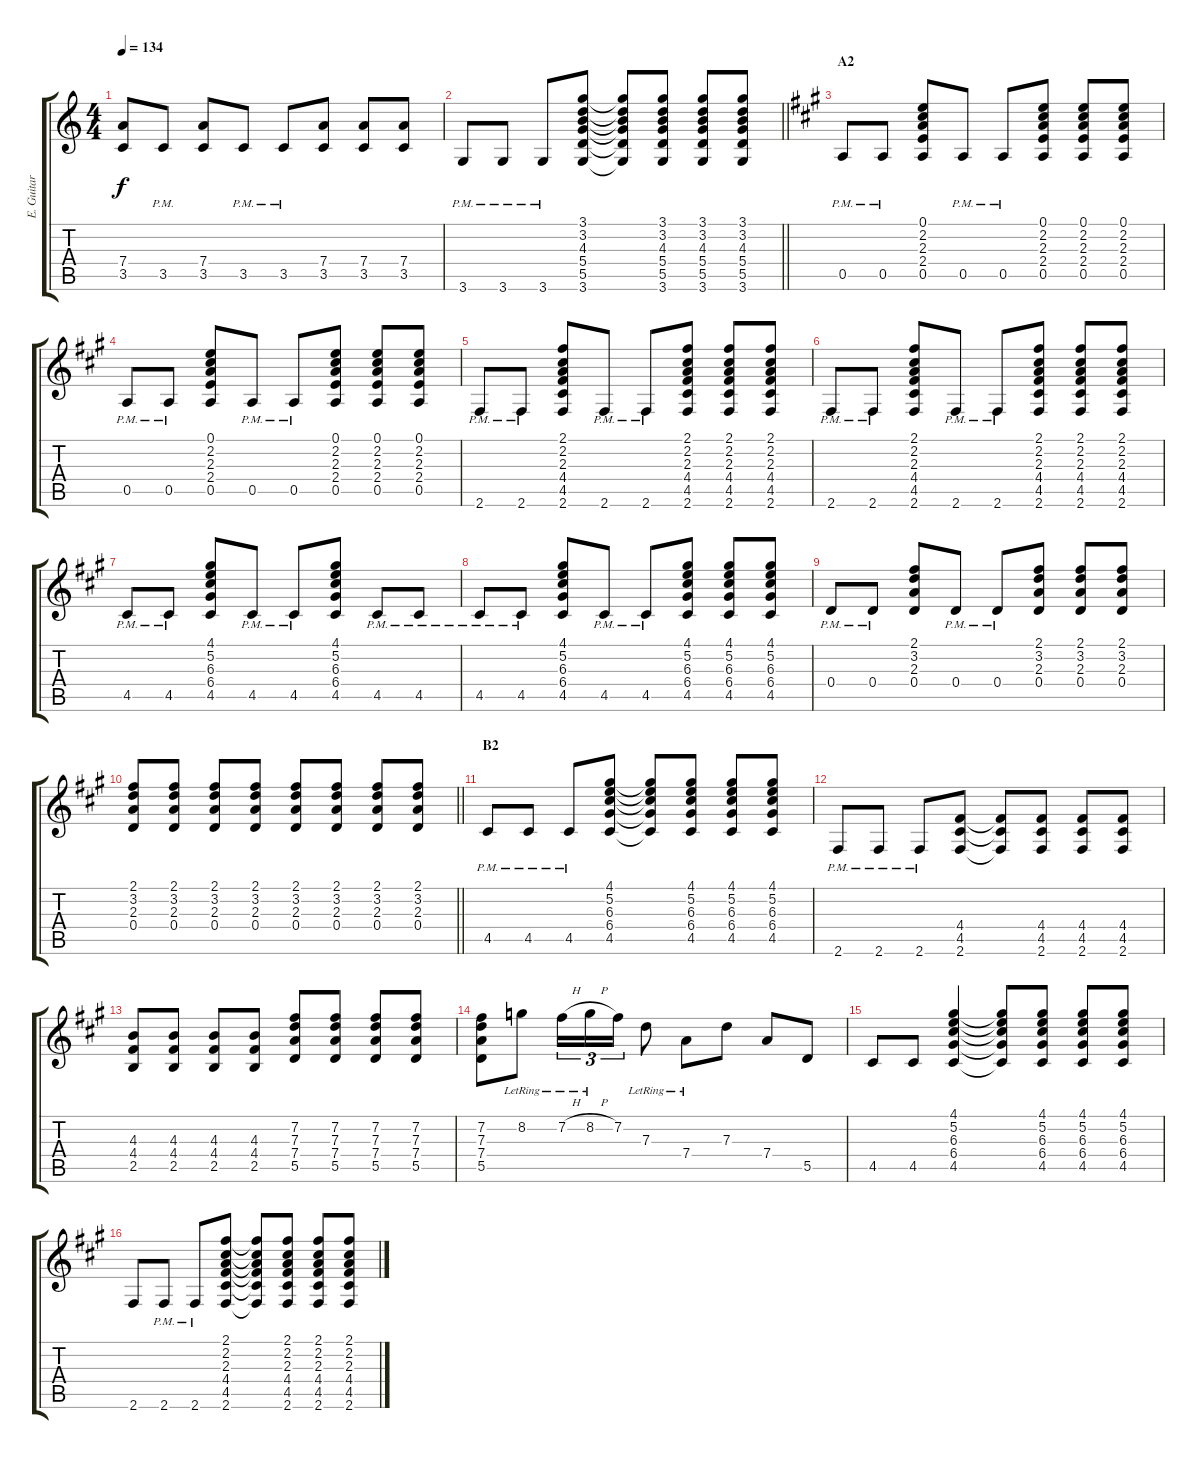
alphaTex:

\track ("E. Guitar" "E. Guitar") {instrument overdrivenguitar}
\staff {score tabs}
\tuning (E4 B3 G3 D3 A2 E2) {hide}
\ts (4 4)
\tempo 134
\clef g2
\ks c
(7.4 3.5).8{dy f} 3.5{pm}.8 (7.4 3.5).8 3.5{pm}.8 3.5{pm}.8 (7.4 3.5).8 (7.4 3.5).8 (7.4 3.5).8 |
\barLineRight lightlight
3.6{pm}.8 3.6{pm}.8 3.6{pm}.8 (3.1 3.2 4.3 5.4 5.5 3.6).8 (3.1{t} 3.2{t} 4.3{t} 5.4{t} 5.5{t} 3.6{t}).8 (3.1 3.2 4.3 5.4 5.5 3.6).8 (3.1 3.2 4.3 5.4 5.5 3.6).8 (3.1 3.2 4.3 5.4 5.5 3.6).8 |
\section ("" "A2")
\ks a
0.5{pm}.8 0.5{pm}.8 (0.1 2.2 2.3 2.4 0.5).8 0.5{pm}.8 0.5{pm}.8 (0.1 2.2 2.3 2.4 0.5).8 (0.1 2.2 2.3 2.4 0.5).8 (0.1 2.2 2.3 2.4 0.5).8 |
0.5{pm}.8 0.5{pm}.8 (0.1 2.2 2.3 2.4 0.5).8 0.5{pm}.8 0.5{pm}.8 (0.1 2.2 2.3 2.4 0.5).8 (0.1 2.2 2.3 2.4 0.5).8 (0.1 2.2 2.3 2.4 0.5).8 |
2.6{pm}.8 2.6{pm}.8 (2.1 2.2 2.3 4.4 4.5 2.6).8 2.6{pm}.8 2.6{pm}.8 (2.1 2.2 2.3 4.4 4.5 2.6).8 (2.1 2.2 2.3 4.4 4.5 2.6).8 (2.1 2.2 2.3 4.4 4.5 2.6).8 |
2.6{pm}.8 2.6{pm}.8 (2.1 2.2 2.3 4.4 4.5 2.6).8 2.6{pm}.8 2.6{pm}.8 (2.1 2.2 2.3 4.4 4.5 2.6).8 (2.1 2.2 2.3 4.4 4.5 2.6).8 (2.1 2.2 2.3 4.4 4.5 2.6).8 |
4.5{pm}.8 4.5{pm}.8 (4.1 5.2 6.3 6.4 4.5).8 4.5{pm}.8 4.5{pm}.8 (4.1 5.2 6.3 6.4 4.5).8 4.5{pm}.8 4.5{pm}.8 |
4.5{pm}.8 4.5{pm}.8 (4.1 5.2 6.3 6.4 4.5).8 4.5{pm}.8 4.5{pm}.8 (4.1 5.2 6.3 6.4 4.5).8 (4.1 5.2 6.3 6.4 4.5).8 (4.1 5.2 6.3 6.4 4.5).8 |
0.4{pm}.8 0.4{pm}.8 (2.1 3.2 2.3 0.4).8 0.4{pm}.8 0.4{pm}.8 (2.1 3.2 2.3 0.4).8 (2.1 3.2 2.3 0.4).8 (2.1 3.2 2.3 0.4).8 |
\barLineRight lightlight
(2.1 3.2 2.3 0.4).8 (2.1 3.2 2.3 0.4).8 (2.1 3.2 2.3 0.4).8 (2.1 3.2 2.3 0.4).8 (2.1 3.2 2.3 0.4).8 (2.1 3.2 2.3 0.4).8 (2.1 3.2 2.3 0.4).8 (2.1 3.2 2.3 0.4).8 |
\section ("" "B2")
4.5{pm}.8 4.5{pm}.8 4.5{pm}.8 (4.1 5.2 6.3 6.4 4.5).8 (4.1{t} 5.2{t} 6.3{t} 6.4{t} 4.5{t}).8 (4.1 5.2 6.3 6.4 4.5).8 (4.1 5.2 6.3 6.4 4.5).8 (4.1 5.2 6.3 6.4 4.5).8 |
2.6{pm}.8 2.6{pm}.8 2.6{pm}.8 (4.4 4.5 2.6).8 (4.4{t} 4.5{t} 2.6{t}).8 (4.4 4.5 2.6).8 (4.4 4.5 2.6).8 (4.4 4.5 2.6).8 |
(4.3 4.4 2.5).8 (4.3 4.4 2.5).8 (4.3 4.4 2.5).8 (4.3 4.4 2.5).8 (7.2 7.3 7.4 5.5).8 (7.2 7.3 7.4 5.5).8 (7.2 7.3 7.4 5.5).8 (7.2 7.3 7.4 5.5).8 |
(7.2 7.3 7.4 5.5).8 8.2{lr}.8 7.2{h lr}.16{tu (3 2)} 8.2{h lr}.16{tu (3 2)} 7.2.16{tu (3 2)} 7.3{lr}.8 7.4{lr}.8 7.3.8 7.4.8 5.5.8 |
4.5.8 4.5.8 (4.1 5.2 6.3 6.4 4.5).4 (4.1{t} 5.2{t} 6.3{t} 6.4{t} 4.5{t}).8 (4.1 5.2 6.3 6.4 4.5).8 (4.1 5.2 6.3 6.4 4.5).8 (4.1 5.2 6.3 6.4 4.5).8 |
2.6.8 2.6{pm}.8 2.6{pm}.8 (2.1 2.2 2.3 4.4 4.5 2.6).8 (2.1{t} 2.2{t} 2.3{t} 4.4{t} 4.5{t} 2.6{t}).8 (2.1 2.2 2.3 4.4 4.5 2.6).8 (2.1 2.2 2.3 4.4 4.5 2.6).8 (2.1 2.2 2.3 4.4 4.5 2.6).8
